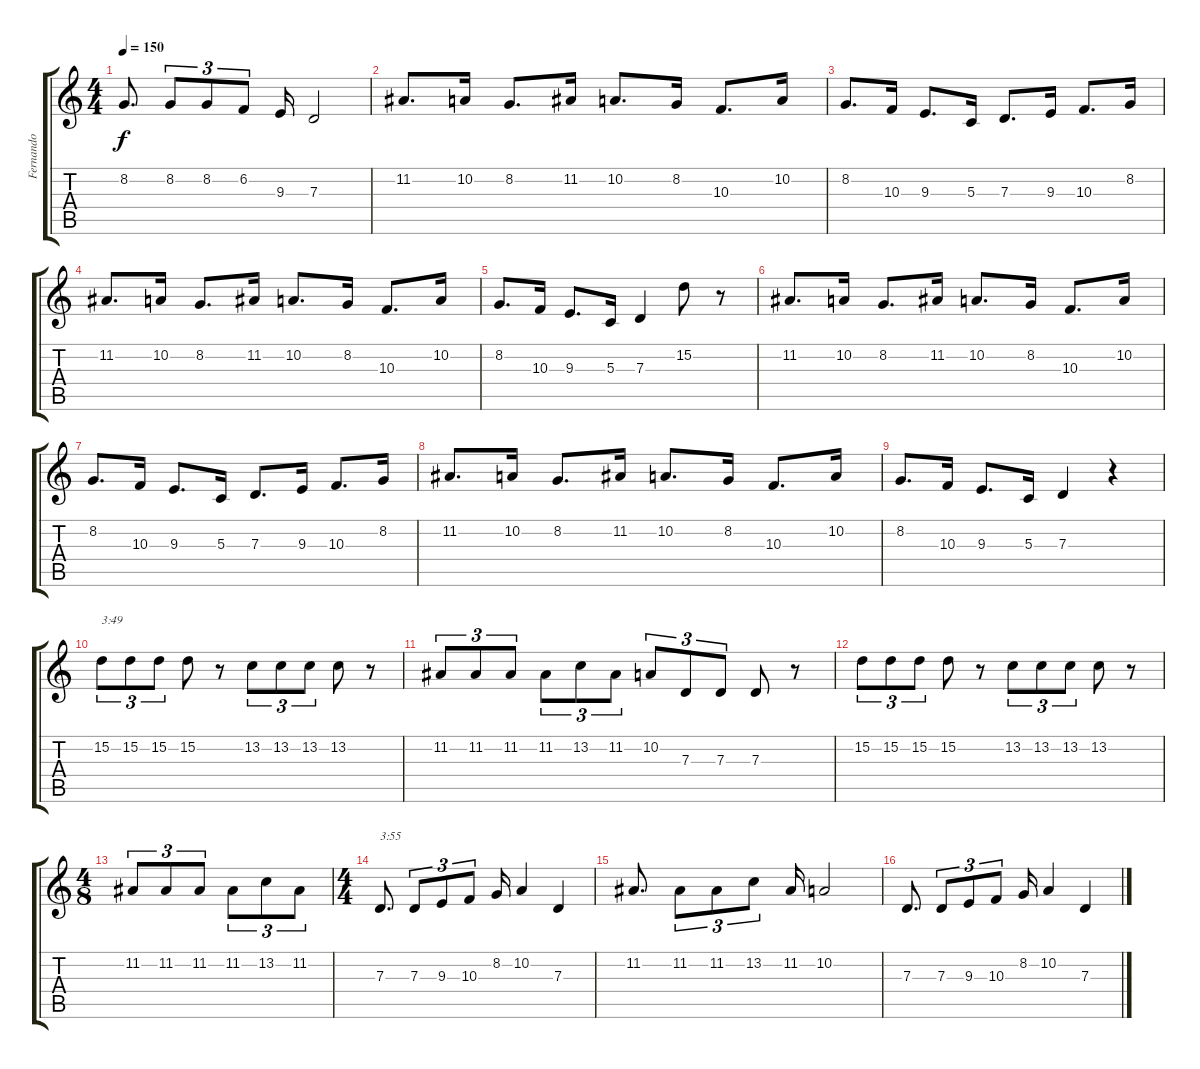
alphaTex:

\track ("Fernando" "Fernando") {instrument flute}
\staff {score tabs}
\tuning (E4 B3 G3 D3 A2 E2) {hide}
\ts (4 4)
\tempo 150
\clef g2
\ks c
8.2.8{d dy f} 8.2.8{tu (3 2)} 8.2.8{tu (3 2)} 6.2.8{tu (3 2)} 9.3.16 7.3.2 |
11.2.8{d} 10.2.16 8.2.8{d} 11.2.16 10.2.8{d} 8.2.16 10.3.8{d} 10.2.16 |
8.2.8{d} 10.3.16 9.3.8{d} 5.3.16 7.3.8{d} 9.3.16 10.3.8{d} 8.2.16 |
11.2.8{d} 10.2.16 8.2.8{d} 11.2.16 10.2.8{d} 8.2.16 10.3.8{d} 10.2.16 |
8.2.8{d} 10.3.16 9.3.8{d} 5.3.16 7.3.4 15.2.8 r.8 |
11.2.8{d} 10.2.16 8.2.8{d} 11.2.16 10.2.8{d} 8.2.16 10.3.8{d} 10.2.16 |
8.2.8{d} 10.3.16 9.3.8{d} 5.3.16 7.3.8{d} 9.3.16 10.3.8{d} 8.2.16 |
11.2.8{d} 10.2.16 8.2.8{d} 11.2.16 10.2.8{d} 8.2.16 10.3.8{d} 10.2.16 |
8.2.8{d} 10.3.16 9.3.8{d} 5.3.16 7.3.4 r.4 |
15.2.8{tu (3 2) txt "3:49"} 15.2.8{tu (3 2)} 15.2.8{tu (3 2)} 15.2.8 r.8 13.2.8{tu (3 2)} 13.2.8{tu (3 2)} 13.2.8{tu (3 2)} 13.2.8 r.8 |
11.2.8{tu (3 2)} 11.2.8{tu (3 2)} 11.2.8{tu (3 2)} 11.2.8{tu (3 2)} 13.2.8{tu (3 2)} 11.2.8{tu (3 2)} 10.2.8{tu (3 2)} 7.3.8{tu (3 2)} 7.3.8{tu (3 2)} 7.3.8 r.8 |
15.2.8{tu (3 2)} 15.2.8{tu (3 2)} 15.2.8{tu (3 2)} 15.2.8 r.8 13.2.8{tu (3 2)} 13.2.8{tu (3 2)} 13.2.8{tu (3 2)} 13.2.8 r.8 |
\ts (4 8)
11.2.8{tu (3 2)} 11.2.8{tu (3 2)} 11.2.8{tu (3 2)} 11.2.8{tu (3 2)} 13.2.8{tu (3 2)} 11.2.8{tu (3 2)} |
\ts (4 4)
7.3.8{d txt "3:55"} 7.3.8{tu (3 2)} 9.3.8{tu (3 2)} 10.3.8{tu (3 2)} 8.2.16 10.2.4 7.3.4 |
11.2.8{d} 11.2.8{tu (3 2)} 11.2.8{tu (3 2)} 13.2.8{tu (3 2)} 11.2.16 10.2.2 |
7.3.8{d} 7.3.8{tu (3 2)} 9.3.8{tu (3 2)} 10.3.8{tu (3 2)} 8.2.16 10.2.4 7.3.4
